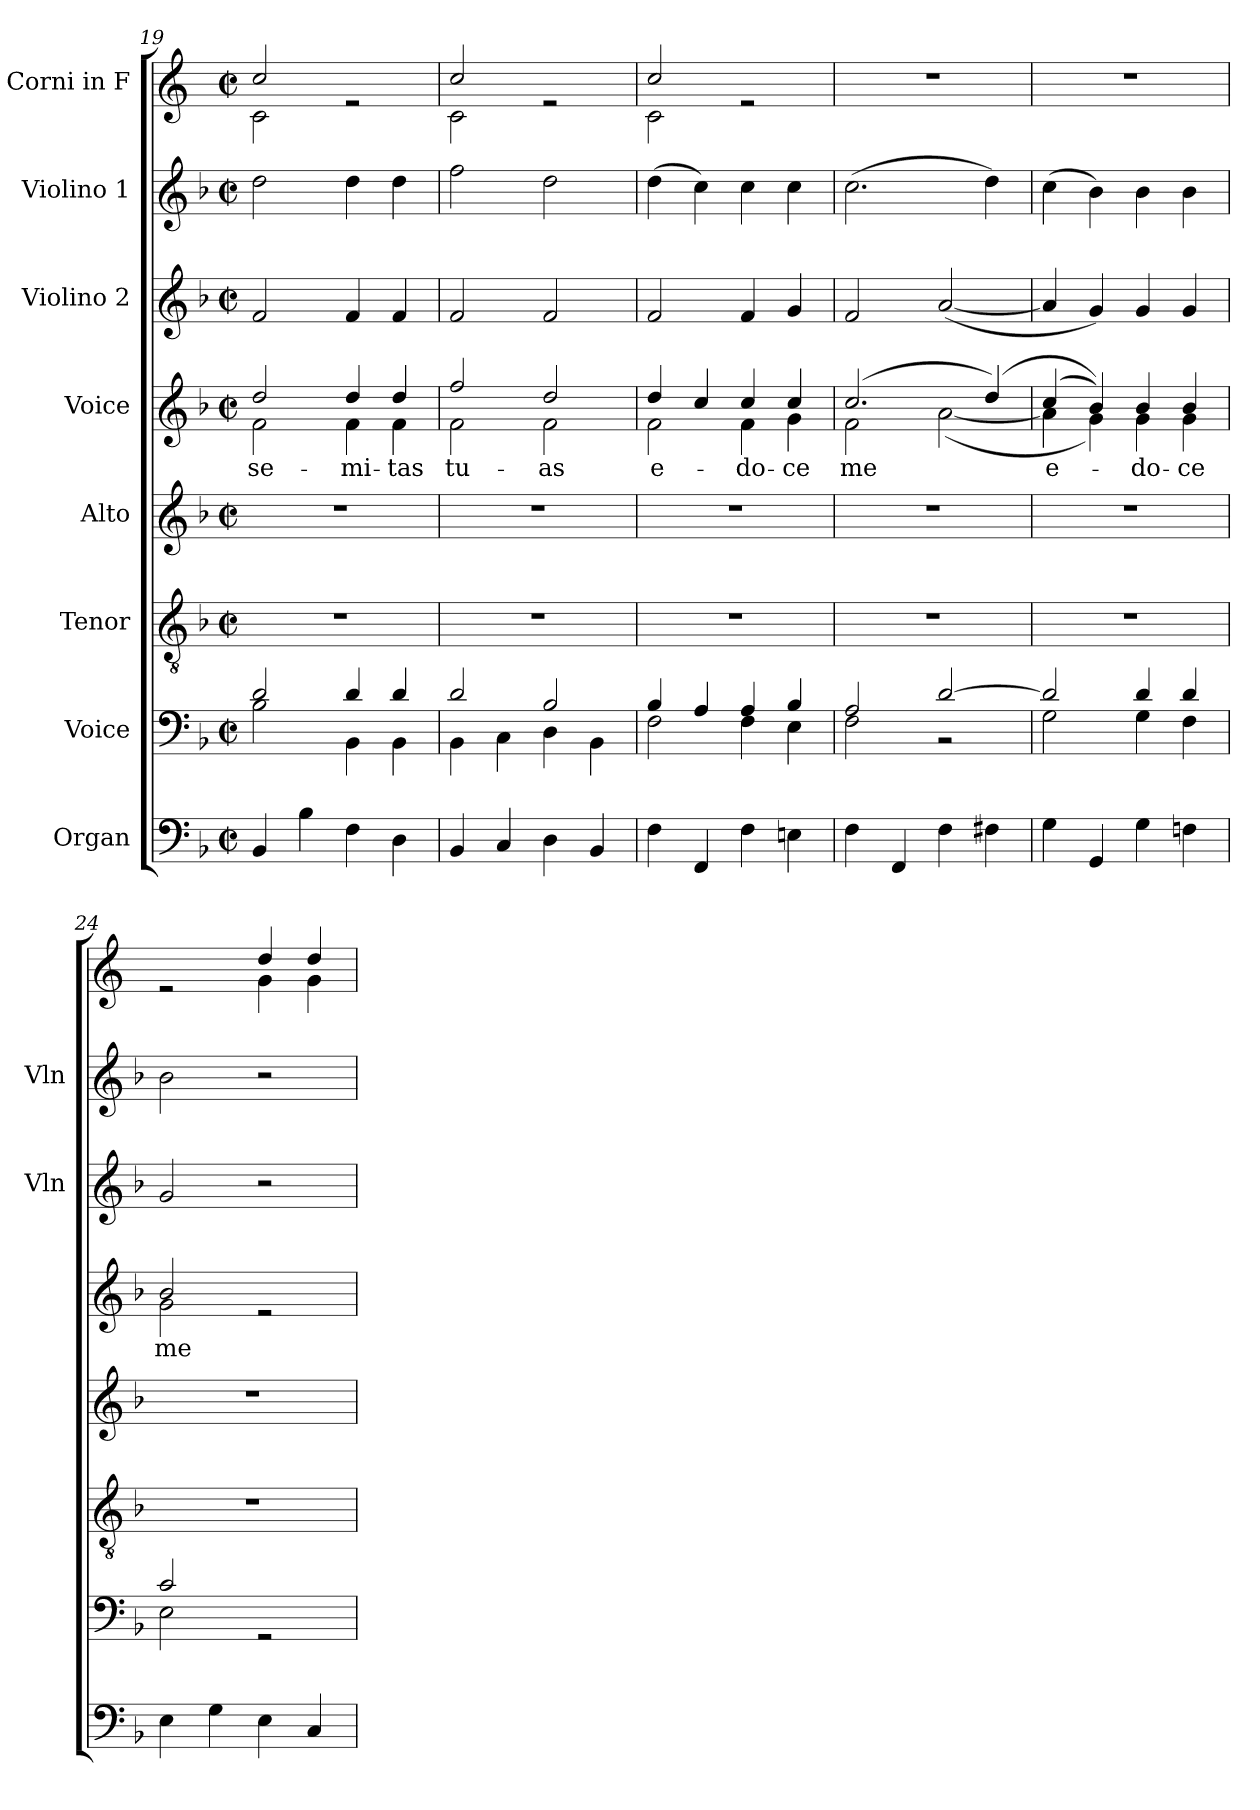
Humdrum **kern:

**kern	**kern	**kern	**kern	**kern	**text	**kern	**kern	**kern
*part8	*part7	*part6	*part5	*part4	*part4	*part3	*part2	*part1
*staff8	*staff7	*staff6	*staff5	*staff4	*staff4	*staff3	*staff2	*staff1
*I"Organ	*I"Voice	*I"Tenor	*I"Alto	*I"Voice	*	*I"Violino 2	*I"Violino 1	*I"Corni in F
*	*	*	*	*	*	*I'Vln	*I'Vln	*
*clefF4	*clefF4	*clefGv2	*clefG2	*clefG2	*	*clefG2	*clefG2	*clefG2
*	*	*	*	*	*	*	*	*ITrd4c7
*k[b-]	*k[b-]	*k[b-]	*k[b-]	*k[b-]	*	*k[b-]	*k[b-]	*k[b-]
*M2/2	*M2/2	*M2/2	*M2/2	*M2/2	*	*M2/2	*M2/2	*M2/2
*met(c|)	*met(c|)	*met(c|)	*met(c|)	*met(c|)	*	*met(c|)	*met(c|)	*met(c|)
=19	=19	=19	=19	=19	=19	=19	=19	=19
*	*^	*	*	*	*	*	*	*
!	!	!	!	!	!	!LO:LY:b	!	!	!
*	*	*	*	*	*^	*	*	*	*^
4BB-/	2d/	2B-\	1r	1r	2dd/	2f\	se-	2f/	2dd\	2f/	2F\
4B-\	.	.	.	.	.	.	.	.	.	.	.
!	!	!	!	!	!	!	!LO:LY:b	!	!	!	!
4F\	4d/	4BB-\	.	.	4dd/	4f\	-mi-	4f/	4dd\	2re	2ryy
!	!	!	!	!	!	!	!LO:LY:b	!	!	!	!
4D\	4d/	4BB-\	.	.	4dd/	4f\	-tas	4f/	4dd\	.	.
=20	=20	=20	=20	=20	=20	=20	=20	=20	=20	=20	=20
!	!	!	!	!	!	!	!LO:LY:b	!	!	!	!
4BB-/	2d/	4BB-\	1r	1r	2ff/	2f\	tu-	2f/	2ff\	2f/	2F\
4C/	.	4C\	.	.	.	.	.	.	.	.	.
!	!	!	!	!	!	!	!LO:LY:b	!	!	!	!
4D\	2B-/	4D\	.	.	2dd/	2f\	-as	2f/	2dd\	2re	2ryy
4BB-/	.	4BB-\	.	.	.	.	.	.	.	.	.
=21	=21	=21	=21	=21	=21	=21	=21	=21	=21	=21	=21
!	!	!	!	!	!	!	!LO:LY:b	!	!	!	!
4F\	4B-/	2F\	1r	1r	4dd/	2f\	e-	2f/	(4dd\	2f/	2F\
4FF/	4A/	.	.	.	4cc/	.	.	.	4cc\)	.	.
!	!	!	!	!	!	!	!LO:LY:b	!	!	!	!
4F\	4A/	4F\	.	.	4cc/	4f\	-do-	4f/	4cc\	2re	2ryy
!	!	!	!	!	!	!	!LO:LY:b	!	!	!	!
4En\	4B-/	4E\	.	.	4cc/	4g\	-ce	4g/	4cc\	.	.
*	*	*	*	*	*	*	*	*	*	*v	*v
=22	=22	=22	=22	=22	=22	=22	=22	=22	=22	=22
!	!	!	!	!	!	!	!LO:LY:b	!	!	!
4F\	2A/	2F\	1r	1r	(2.cc/	2f\	me	2f/	(2.cc\	1r
4FF/	.	.	.	.	.	.	.	.	.	.
4F\	[2d/	2r	.	.	.	([2a\	.	([2a/	.	.
4F#X\	.	.	.	.	(4dd/)	.	.	.	4dd\)	.
=23	=23	=23	=23	=23	=23	=23	=23	=23	=23	=23
!	!	!	!	!	!	!	!LO:LY:b	!	!	!
4G\	2d/]	2G\	1r	1r	(4cc/	4a\]	e-	4a/]	(4cc\	1r
4GG/	.	.	.	.	4b-/))	4g\)	.	4g/)	4b-\)	.
!	!	!	!	!	!	!	!LO:LY:b	!	!	!
4G\	4d/	4G\	.	.	4b-/	4g\	-do-	4g/	4b-\	.
!	!	!	!	!	!	!	!LO:LY:b	!	!	!
4Fn\	4d/	4F\	.	.	4b-/	4g\	-ce	4g/	4b-\	.
=24	=24	=24	=24	=24	=24	=24	=24	=24	=24	=24
!	!	!	!	!	!	!	!LO:LY:b	!	!	!
*	*	*	*	*	*	*	*	*	*	*^
4E\	2c/	2E\	1r	1r	2b-/	2g\	me	2g/	2b-\	2re	2ryy
4G\	.	.	.	.	.	.	.	.	.	.	.
4E\	2rGG	2ryy	.	.	2re	2ryy	.	2r	2r	4g/	4c\
4C/	.	.	.	.	.	.	.	.	.	4g/	4c\
*	*v	*v	*	*	*v	*v	*	*	*	*v	*v
=	=	=	=	=	=	=	=	=
*-	*-	*-	*-	*-	*-	*-	*-	*-
